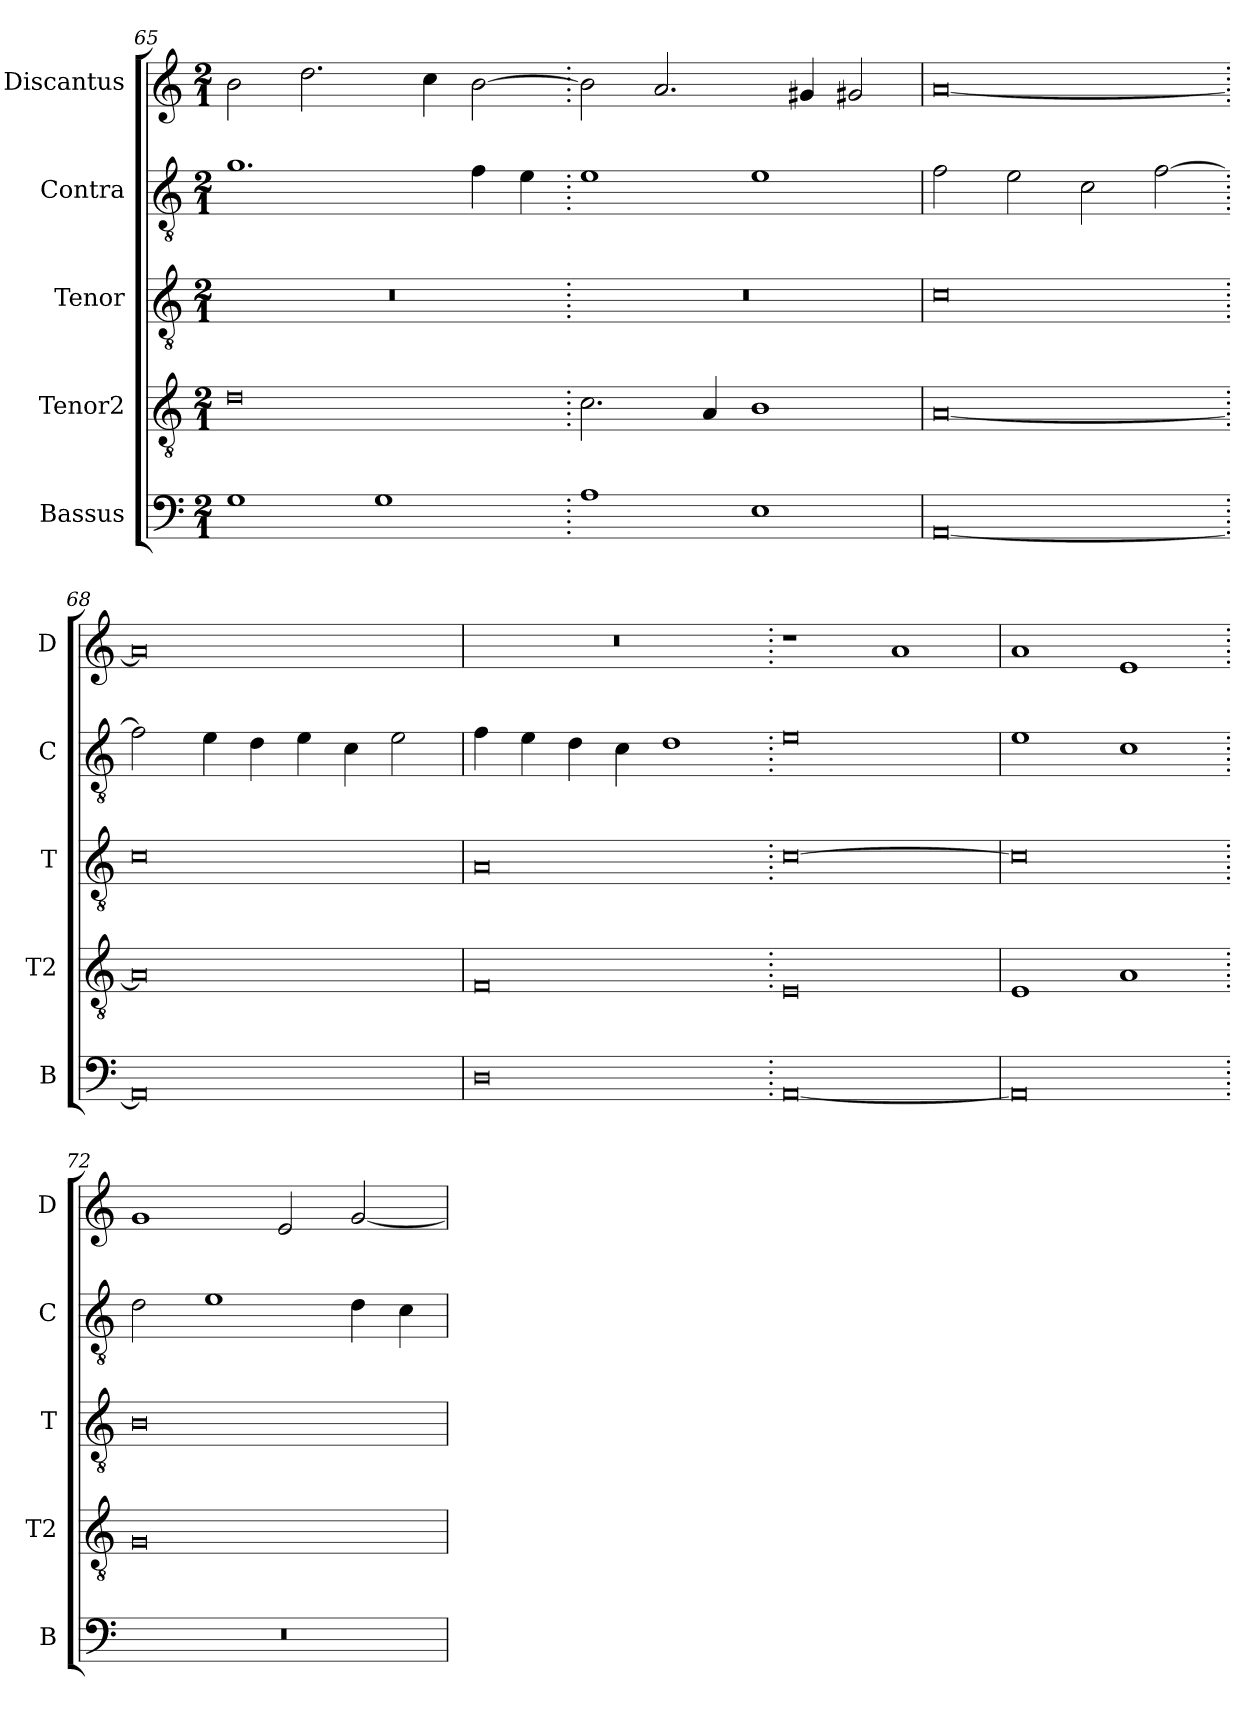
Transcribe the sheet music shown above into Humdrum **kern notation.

**kern	**kern	**kern	**kern	**kern
*part5	*part4	*part3	*part2	*part1
*staff5	*staff4	*staff3	*staff2	*staff1
*I"Bassus	*I"Tenor2	*I"Tenor	*I"Contra	*I"Discantus
*I'B	*I'T2	*I'T	*I'C	*I'D
*clefF4	*clefGv2	*clefGv2	*clefGv2	*clefG2
*k[]	*k[]	*k[]	*k[]	*k[]
*M2/1	*M2/1	*M2/1	*M2/1	*M2/1
=65	=65	=65	=65	=65
1G	0d	0r	1.g	2b\
.	.	.	.	2.dd\
1G	.	.	.	.
.	.	.	.	4cc\
.	.	.	4f\	[2b\
.	.	.	4e\	.
=66.	=66.	=66.	=66.	=66.
1A	2.c\	0r	1e	2b\]
.	.	.	.	2.a/
.	4A/	.	.	.
1E	1B	.	1e	.
.	.	.	.	4g#X/
.	.	.	.	2g#X/
=67	=67	=67	=67	=67
[0AA	[0A	0c	2f\	[0a
.	.	.	2e\	.
.	.	.	2c\	.
.	.	.	[2f\	.
=68.	=68.	=68.	=68.	=68.
0AA]	0A]	0c	2f\]	0a]
.	.	.	4e\	.
.	.	.	4d\	.
.	.	.	4e\	.
.	.	.	4c\	.
.	.	.	2e\	.
=69	=69	=69	=69	=69
0D	0F	0A	4f\	0r
.	.	.	4e\	.
.	.	.	4d\	.
.	.	.	4c\	.
.	.	.	1d	.
=70.	=70.	=70.	=70.	=70.
[0AA	0E	[0c	0e	1r
.	.	.	.	1a
=71	=71	=71	=71	=71
0AA]	1E	0c]	1e	1a
.	1A	.	1c	1e
=72.	=72.	=72.	=72.	=72.
0r	0G	0B	2d\	1g
.	.	.	1e	.
.	.	.	.	2e/
.	.	.	4d\	[2g/
.	.	.	4c\	.
=	=	=	=	=
*-	*-	*-	*-	*-
